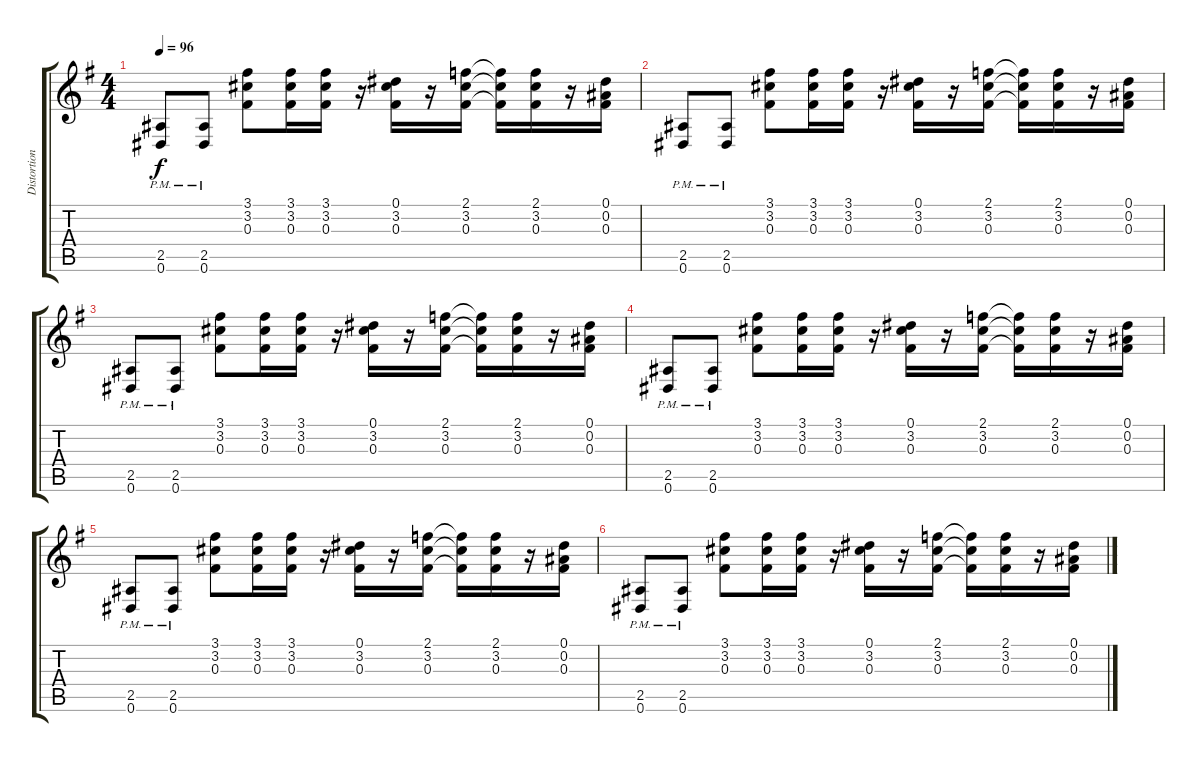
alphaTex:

\track ("Distortion" "Distortion") {instrument distortionguitar}
\staff {score tabs}
\tuning (Eb4 Bb3 Gb3 Db3 Ab2 Eb2) {hide}
\ts (4 4)
\tempo 96
\clef g2
\ks g
(2.5{pm} 0.6{pm}).8{dy f} (2.5{pm} 0.6{pm}).8 (3.1 3.2 0.3).8 (3.1 3.2 0.3).16 (3.1 3.2 0.3).16 r.16 (0.1 3.2 0.3).16 r.16 (2.1 3.2 0.3).16 (2.1{t} 3.2{t} 0.3{t}).16 (2.1 3.2 0.3).16 r.16 (0.1 0.2 0.3).16 |
(2.5{pm} 0.6{pm}).8 (2.5{pm} 0.6{pm}).8 (3.1 3.2 0.3).8 (3.1 3.2 0.3).16 (3.1 3.2 0.3).16 r.16 (0.1 3.2 0.3).16 r.16 (2.1 3.2 0.3).16 (2.1{t} 3.2{t} 0.3{t}).16 (2.1 3.2 0.3).16 r.16 (0.1 0.2 0.3).16 |
(2.5{pm} 0.6{pm}).8 (2.5{pm} 0.6{pm}).8 (3.1 3.2 0.3).8 (3.1 3.2 0.3).16 (3.1 3.2 0.3).16 r.16 (0.1 3.2 0.3).16 r.16 (2.1 3.2 0.3).16 (2.1{t} 3.2{t} 0.3{t}).16 (2.1 3.2 0.3).16 r.16 (0.1 0.2 0.3).16 |
(2.5{pm} 0.6{pm}).8 (2.5{pm} 0.6{pm}).8 (3.1 3.2 0.3).8 (3.1 3.2 0.3).16 (3.1 3.2 0.3).16 r.16 (0.1 3.2 0.3).16 r.16 (2.1 3.2 0.3).16 (2.1{t} 3.2{t} 0.3{t}).16 (2.1 3.2 0.3).16 r.16 (0.1 0.2 0.3).16 |
(2.5{pm} 0.6{pm}).8 (2.5{pm} 0.6{pm}).8 (3.1 3.2 0.3).8 (3.1 3.2 0.3).16 (3.1 3.2 0.3).16 r.16 (0.1 3.2 0.3).16 r.16 (2.1 3.2 0.3).16 (2.1{t} 3.2{t} 0.3{t}).16 (2.1 3.2 0.3).16 r.16 (0.1 0.2 0.3).16 |
(2.5{pm} 0.6{pm}).8 (2.5{pm} 0.6{pm}).8 (3.1 3.2 0.3).8 (3.1 3.2 0.3).16 (3.1 3.2 0.3).16 r.16 (0.1 3.2 0.3).16 r.16 (2.1 3.2 0.3).16 (2.1{t} 3.2{t} 0.3{t}).16 (2.1 3.2 0.3).16 r.16 (0.1 0.2 0.3).16
